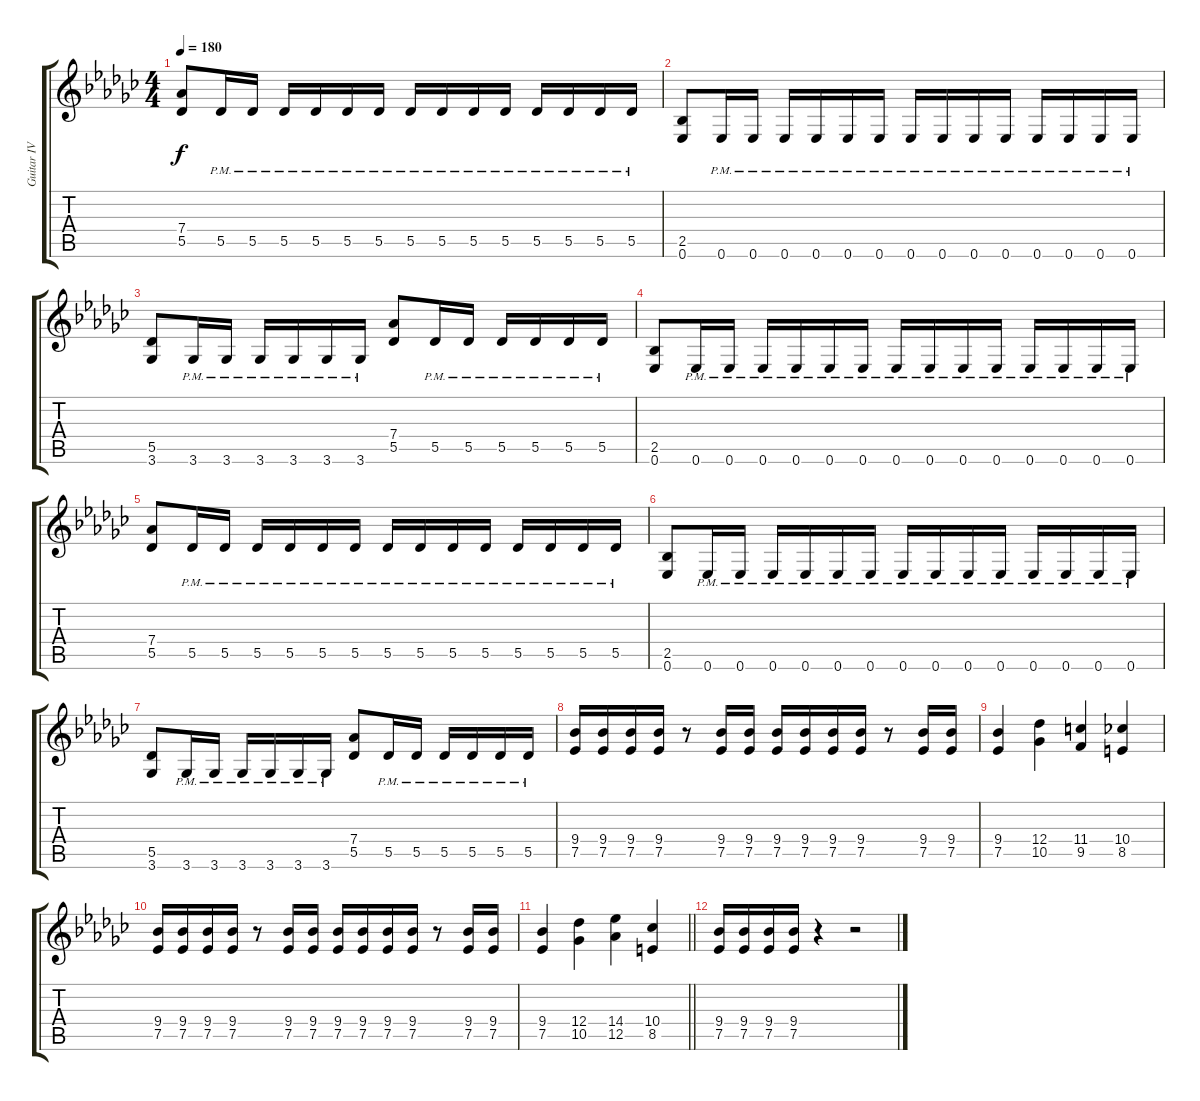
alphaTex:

\track ("Guitar IV (Kawaguchi Norimi/\"Christina\")" "Guitar IV ") {instrument overdrivenguitar}
\staff {score tabs}
\tuning (Eb4 Bb3 Gb3 Db3 Ab2 Eb2) {hide}
\ts (4 4)
\tempo 180
\clef g2
\ks gb
(7.4 5.5).8{dy f} 5.5{pm}.16 5.5{pm}.16 5.5{pm}.16 5.5{pm}.16 5.5{pm}.16 5.5{pm}.16 5.5{pm}.16 5.5{pm}.16 5.5{pm}.16 5.5{pm}.16 5.5{pm}.16 5.5{pm}.16 5.5{pm}.16 5.5{pm}.16 |
(2.5 0.6).8 0.6{pm}.16 0.6{pm}.16 0.6{pm}.16 0.6{pm}.16 0.6{pm}.16 0.6{pm}.16 0.6{pm}.16 0.6{pm}.16 0.6{pm}.16 0.6{pm}.16 0.6{pm}.16 0.6{pm}.16 0.6{pm}.16 0.6{pm}.16 |
(5.5 3.6).8 3.6{pm}.16 3.6{pm}.16 3.6{pm}.16 3.6{pm}.16 3.6{pm}.16 3.6{pm}.16 (7.4 5.5).8 5.5{pm}.16 5.5{pm}.16 5.5{pm}.16 5.5{pm}.16 5.5{pm}.16 5.5{pm}.16 |
(2.5 0.6).8 0.6{pm}.16 0.6{pm}.16 0.6{pm}.16 0.6{pm}.16 0.6{pm}.16 0.6{pm}.16 0.6{pm}.16 0.6{pm}.16 0.6{pm}.16 0.6{pm}.16 0.6{pm}.16 0.6{pm}.16 0.6{pm}.16 0.6{pm}.16 |
(7.4 5.5).8 5.5{pm}.16 5.5{pm}.16 5.5{pm}.16 5.5{pm}.16 5.5{pm}.16 5.5{pm}.16 5.5{pm}.16 5.5{pm}.16 5.5{pm}.16 5.5{pm}.16 5.5{pm}.16 5.5{pm}.16 5.5{pm}.16 5.5{pm}.16 |
(2.5 0.6).8 0.6{pm}.16 0.6{pm}.16 0.6{pm}.16 0.6{pm}.16 0.6{pm}.16 0.6{pm}.16 0.6{pm}.16 0.6{pm}.16 0.6{pm}.16 0.6{pm}.16 0.6{pm}.16 0.6{pm}.16 0.6{pm}.16 0.6{pm}.16 |
(5.5 3.6).8 3.6{pm}.16 3.6{pm}.16 3.6{pm}.16 3.6{pm}.16 3.6{pm}.16 3.6{pm}.16 (7.4 5.5).8 5.5{pm}.16 5.5{pm}.16 5.5{pm}.16 5.5{pm}.16 5.5{pm}.16 5.5{pm}.16 |
(9.4 7.5).16 (9.4 7.5).16 (9.4 7.5).16 (9.4 7.5).16 r.8 (9.4 7.5).16 (9.4 7.5).16 (9.4 7.5).16 (9.4 7.5).16 (9.4 7.5).16 (9.4 7.5).16 r.8 (9.4 7.5).16 (9.4 7.5).16 |
(9.4 7.5).4 (12.4 10.5).4 (11.4 9.5).4 (10.4 8.5).4 |
(9.4 7.5).16 (9.4 7.5).16 (9.4 7.5).16 (9.4 7.5).16 r.8 (9.4 7.5).16 (9.4 7.5).16 (9.4 7.5).16 (9.4 7.5).16 (9.4 7.5).16 (9.4 7.5).16 r.8 (9.4 7.5).16 (9.4 7.5).16 |
\barLineRight lightlight
(9.4 7.5).4 (12.4 10.5).4 (14.4 12.5).4 (10.4 8.5).4 |
(9.4 7.5).16 (9.4 7.5).16 (9.4 7.5).16 (9.4 7.5).16 r.4 r.2
